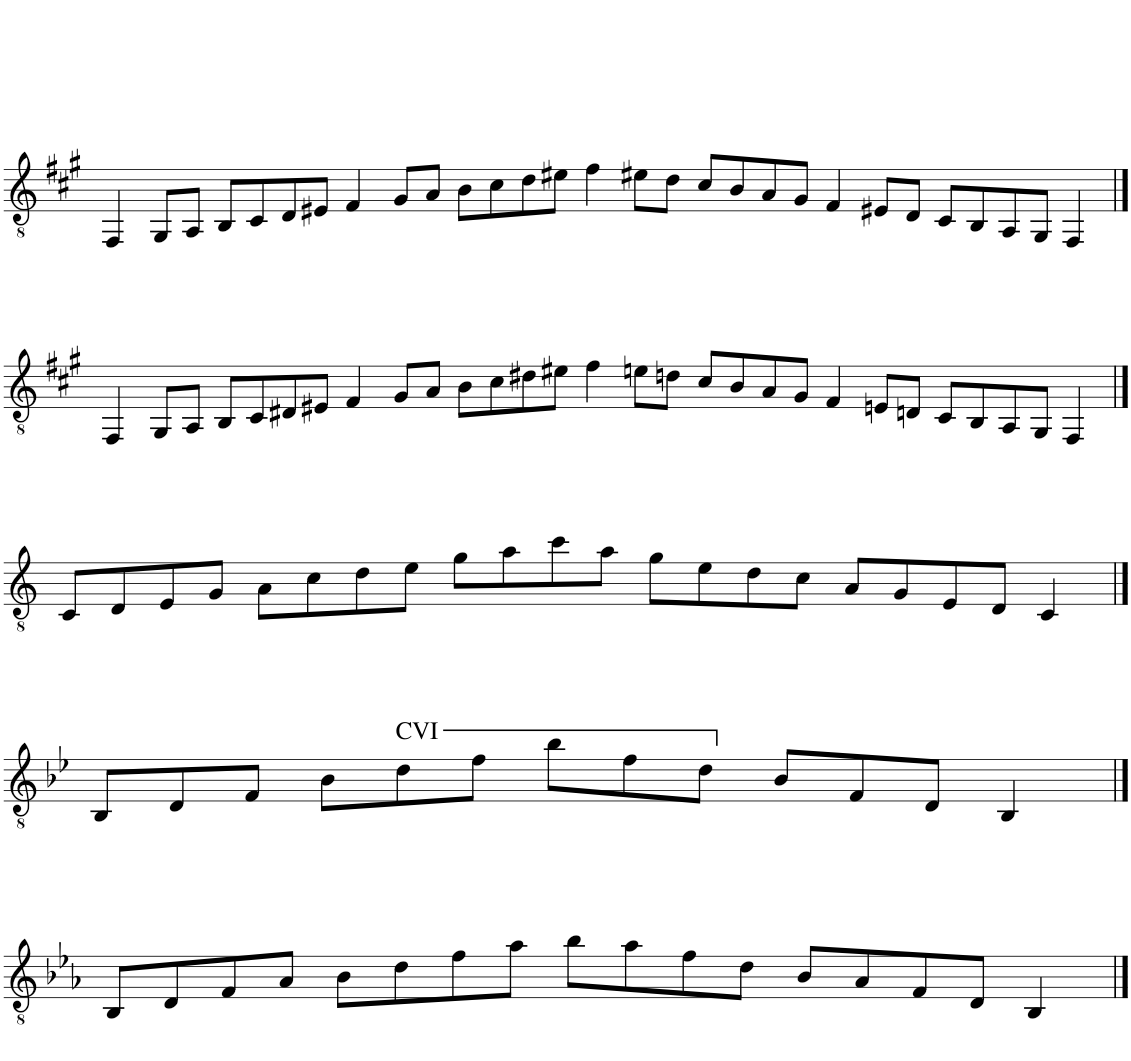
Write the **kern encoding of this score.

**kern
*part1
*staff1
*I"Guitar
*I'Guit.
!!LO:PB:g=z
*clefGv2
*k[f#c#g#]
*M4/4
=1
4FF#/
8GG#/L
8AA/J
8BB/L
8C#/
8D/
8E#X/J
4F#/
8G#/L
8A/J
8B\L
8c#\
8d\
8e#X\J
4f#\
8e#X\L
8d\J
8c#/L
8B/
8A/
8G#/J
4F#/
8E#X/L
8D/J
8C#/L
8BB/
8AA/
8GG#/J
4FF#/
!!LO:LB:g=z
==1
4FF#/
8GG#/L
8AA/J
8BB/L
8C#/
8D#X/
8E#X/J
4F#/
8G#/L
8A/J
8B\L
8c#\
8d#X\
8e#X\J
4f#\
8en\L
8dn\J
8c#/L
8B/
8A/
8G#/J
4F#/
8En/L
8Dn/J
8C#/L
8BB/
8AA/
8GG#/J
4FF#/
!!LO:LB:g=z
==1
*k[]
8C/L
8D/
8E/
8G/J
8A\L
8c\
8d\
8e\J
8g\L
8a\
8cc\
8a\J
8g\L
8e\
8d\
8c\J
8A/L
8G/
8E/
8D/J
4C/
!!LO:LB:g=z
==1
*k[b-e-]
8BB-/L
8D/
8F/J
8B-\L
!LO:TX:a:t=CVI
8d\
8f\J
8b-\L
8f\
8d\J
8B-/L
8F/
8D/J
4BB-/
!!LO:LB:g=z
==1
*k[b-e-a-]
8BB-/L
8D/
8F/
8A-/J
8B-\L
8d\
8f\
8a-\J
8b-\L
8a-\
8f\
8d\J
8B-/L
8A-/
8F/
8D/J
4BB-/
==
*-
